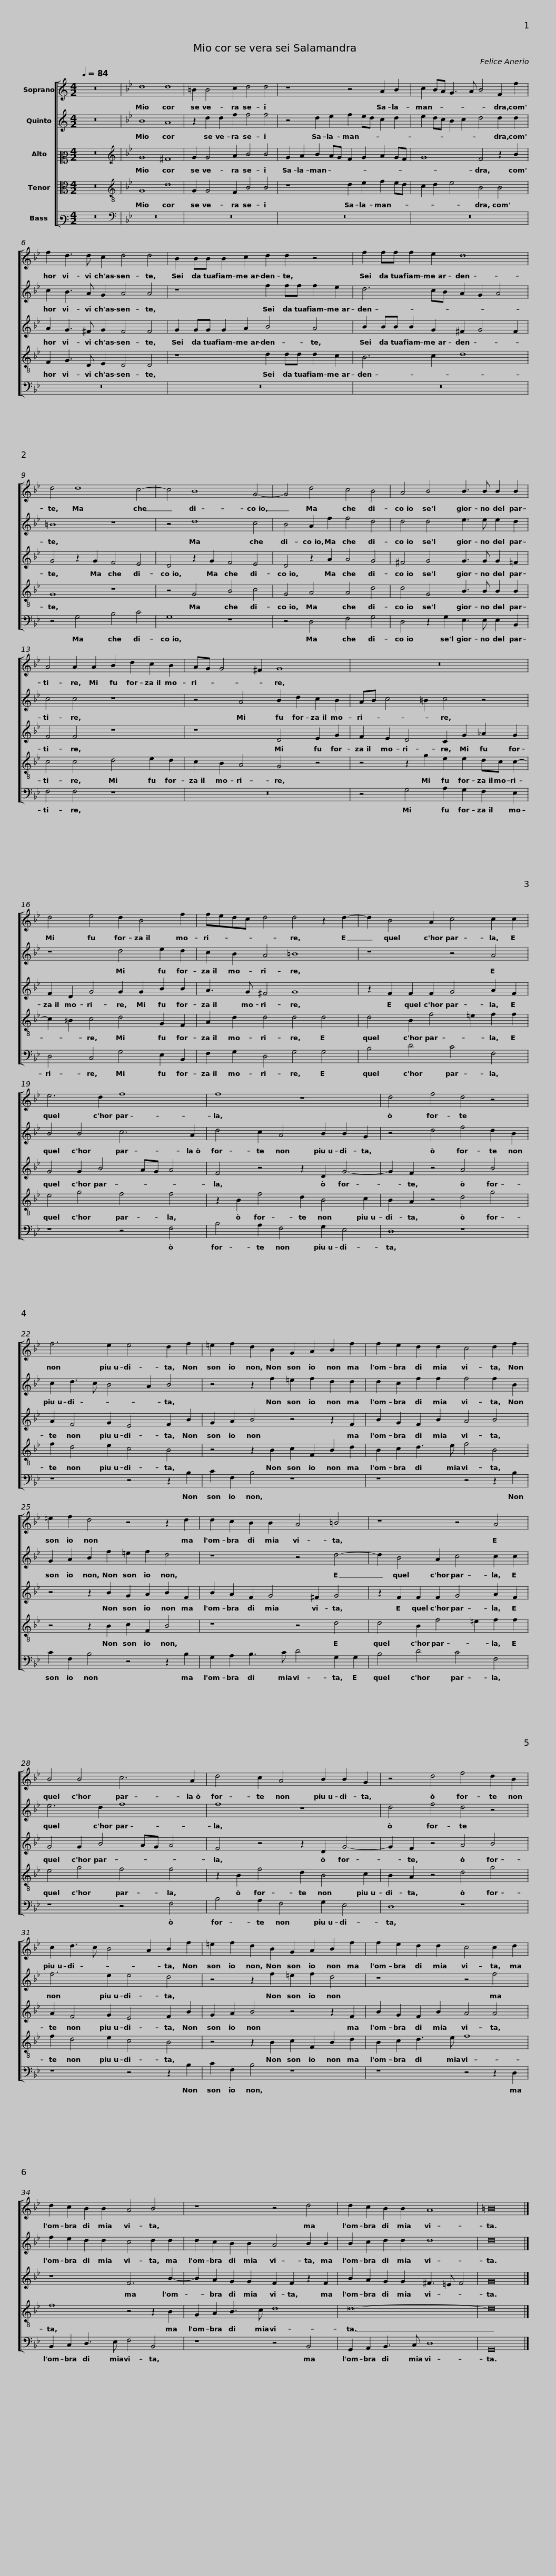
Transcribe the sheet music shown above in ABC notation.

X:1
%%score [ 1 2 3 4 5 ]
L:1/8
Q:1/4=84
M:4/2
I:linebreak $
K:C
V:1 treble
V:2 treble
V:3 alto2
V:4 alto
V:5 bass3
V:1
 z16 |[K:Bb] d8 d8 | =B2 B4 c2 d4 d4 | z8 z4 A2 B2 |$ c2 BA G3 A B4 F2 f2 | %5
 f2 d3 d c2 d4 d4 |$ B2 BB B2 c2 d2 d2 z4 |$ f2 ff f2 e2 d8 | d4 d8 c4- | c4 B8 G4- |$ %10
 G4 d4 c4 B4 | A4 B4 B3 B B2 B2 | A4 A2 A2 B2 d2 c2 B2 |$ AG G4 ^F2 G8 | z16 | %15
 d4 e4 d2 B4 f2 |$ fedc d4 d4 z2 d2- | d2 B4 A2 c4 c2 c2 | e6 d2 f8 |$ f8 z8 | %20
 d4 f4 d4 z4 | f6 e2 e4 d2 f2 |$ =e2 f2 d2 B2 G2 A2 B2 f2 | f2 e2 d2 d2 c4 d2 f2 | =e2 f2 d4 z4 z2 d2 |$ %25
 d2 c2 B2 B2 A4 =B4 | z8 z4 A4 | B4 B4 c6 A2 |$ d4 c2 A4 B2 B2 G2 | z4 d4 f4 d2 B2 | %30
 c2 d3 c B4 A2 B2 f2 |$ =e2 f2 d2 B2 G2 A2 B2 f2 | f2 e2 d2 d2 c4 c2 d2 | d2 c2 B2 B2 A4 B4 |$ z8 z4 d4 | %35
 d2 c2 B2 B2 A8 | =B16 |] %37
V:2
 z16 |[K:Bb] B8 A8 | z2 d2 d2 f2 f4 f4 | z4 d2 e2 f2 ed c2 d2 |$ e2 dc B2 c2 d4 d2 d2 | %5
 c2 B3 A G2 A4 A4 |$ z8 f2 ff f2 e2 |$ d6 cB A2 G2 A4 | =B8 z8 | z4 d8 c4 |$ %10
 B4 A2 f2 f4 d4 | d4 d4 e3 e e2 d2 | c4 c4 z8 |$ z4 A4 B2 d2 c2 B2 | AB c4 =B2 c4 z4 | %15
 z8 d4 e2 d2 |$ c2 B2 A4 =B8 | z8 z4 A4 | B4 B4 c6 A2 |$ d4 c2 A4 B2 B2 G2 | %20
 z4 d4 f4 d2 B2 | c2 d3 c B4 A2 B4 |$ z4 z2 f2 =e2 f2 d2 d2 | d2 c2 f2 f2 f4 f2 B2 | G2 A2 B2 f2 =e2 f2 d4 |$ %25
 z8 z4 d4- | d2 B4 A2 c4 c2 c2 | e6 d2 f8 |$ f8 z8 | d4 f4 d4 z4 | %30
 f6 e2 e4 d4 |$ z4 z2 f2 =e2 f2 d4 | z8 z4 f4 | f2 e2 d2 d2 c4 d2 d2 |$ d2 c2 B2 B2 A4 B2 B2 | %35
 B2 c2 d2 d2 d8 | d16 |] %37
V:3
 z16 |[K:Bb][K:treble] G8 ^F8 | G2 G4 A2 B4 B4 | G2 A2 B2 AG F2 G2 A2 GF |$ G8 F4 z2 B2 | %5
 A2 G3 ^F G2 F4 F4 |$ G2 GG G2 A2 B4 A4 |$ B2 BB B2 G2 ^F2 G4 F2 | G4 z2 G2 F4 E4 | D4 z2 G2 F4 E4 |$ %10
 D4 z2 A2 A4 G4 | ^F4 G4 G3 G G2 =F2 | F4 F4 z8 |$ z8 D4 E2 G2 | F2 E2 D4 C2 G2 _A2 G2 | %15
 F2 D2 G4 G2 G2 B2 B2 |$ A3 G ^F4 G8 | z2 F2 F2 F2 G4 A2 F2 | G4 G2 B4 AG A4 |$ F4 z4 z2 D2 G4- | %20
 G2 F2 z4 A4 B4 | A2 F4 G2 E4 F2 B2 |$ G2 A2 B4 z4 z2 F2 | B2 G2 F2 B2 A4 B4 | z4 z2 B2 G2 A2 B2 F2 |$ %25
 B2 A2 F2 G4 ^F2 G4 | z2 F2 F2 F2 G4 A2 F2 | G4 G2 B4 AG A4 |$ F4 z4 z2 D2 G4- | G2 F2 z4 A4 B4 | %30
 A2 F4 G2 E4 F2 B2 |$ G2 A2 B4 z4 z2 F2 | B2 G2 F2 B2 A4 A4 | z8 F6 B2- |$ B2 A2 G2 G2 F2 F2 z2 F2 | %35
 B2 A2 G2 G2 ^F3 =E F4 | G16 |] %37
V:4
 z16 |[K:Bb][K:treble-8] G8 d8 | G2 G4 F2 B4 B4 | z8 d2 e2 f2 ed |$ c2 d2 e4 B4 B4 | %5
 F2 G3 D E2 D4 D4 |$ z8 d2 dd d2 c2 |$ B6 c2 d8 | G8 z8 | z4 G4 B4 c4 |$ %10
 G4 A4 A4 d4 | d4 G4 B3 B B2 B2 | c4 c4 d4 e2 d2 |$ c2 B2 A4 G4 z4 | z4 z2 g2 e2 e2 dc c2- | %15
 c2 =B2 c4 d4 G2 F2 |$ A2 d2 d4 d4 d4 | d4 B2 f4 =e2 f2 f2 | e4 g4 f4 f4 |$ z2 B2 f4 d2 B4 c2 | %20
 B2 A2 z4 d4 g4 | f2 d4 e2 c4 B4 |$ z4 z2 B2 c2 F2 B2 d2 | B2 c2 d3 e f4 B4 | z4 z2 B2 c2 F2 B4 |$ %25
 z8 z4 d4 | d4 B2 f4 =e2 f2 f2 | e4 g4 f4 f4 |$ z2 B2 f4 d2 B4 c2 | B2 A2 z4 d4 g4 | %30
 f2 d4 e2 c4 B4 |$ z4 z2 B2 c2 F2 B2 d2 | B2 c2 d3 e f8 | f8 z4 z2 B2 |$ G2 A2 B3 c d8 | %35
 d16- | d16 |] %37
V:5
 z16 |[K:Bb][K:bass] z16 | z16 | z16 |$ z16 | %5
 z16 |$ z16 |$ z16 | z4 G,4 B,4 C4 | G,8 z8 |$ %10
 z4 D,4 F,4 G,4 | D,4 z2 G,2 E,3 E, E,2 B,,2 | F,4 F,4 z8 |$ z16 | z4 G,4 A,2 G,2 F,2 E,2 | %15
 D,4 C,4 G,4 E,2 B,,2 |$ F,2 G,2 D,4 G,4 G,4 | B,4 D4 C4 F,4 | z8 z4 F,4 |$ B,4 A,2 F,4 G,2 E,4 | %20
 D,8 z8 | z8 z4 z2 B,2 |$ C2 F,2 B,4 z8 | z8 z4 z2 B,2 | C2 F,2 B,4 z4 z2 B,2 |$ %25
 G,2 A,2 B,3 C D4 G,2 G,2 | B,4 D4 C4 F,4 | z8 z4 F,4 |$ B,4 A,2 F,4 G,2 E,4 | D,8 z8 | %30
 z8 z4 z2 B,2 |$ C2 F,2 B,4 z8 | z8 z4 z2 D,2 | B,,2 C,2 D,3 E, F,4 B,,4 |$ z8 z4 B,,4 | %35
 G,,2 A,,2 B,,3 C, D,8 | G,,16 |] %37
